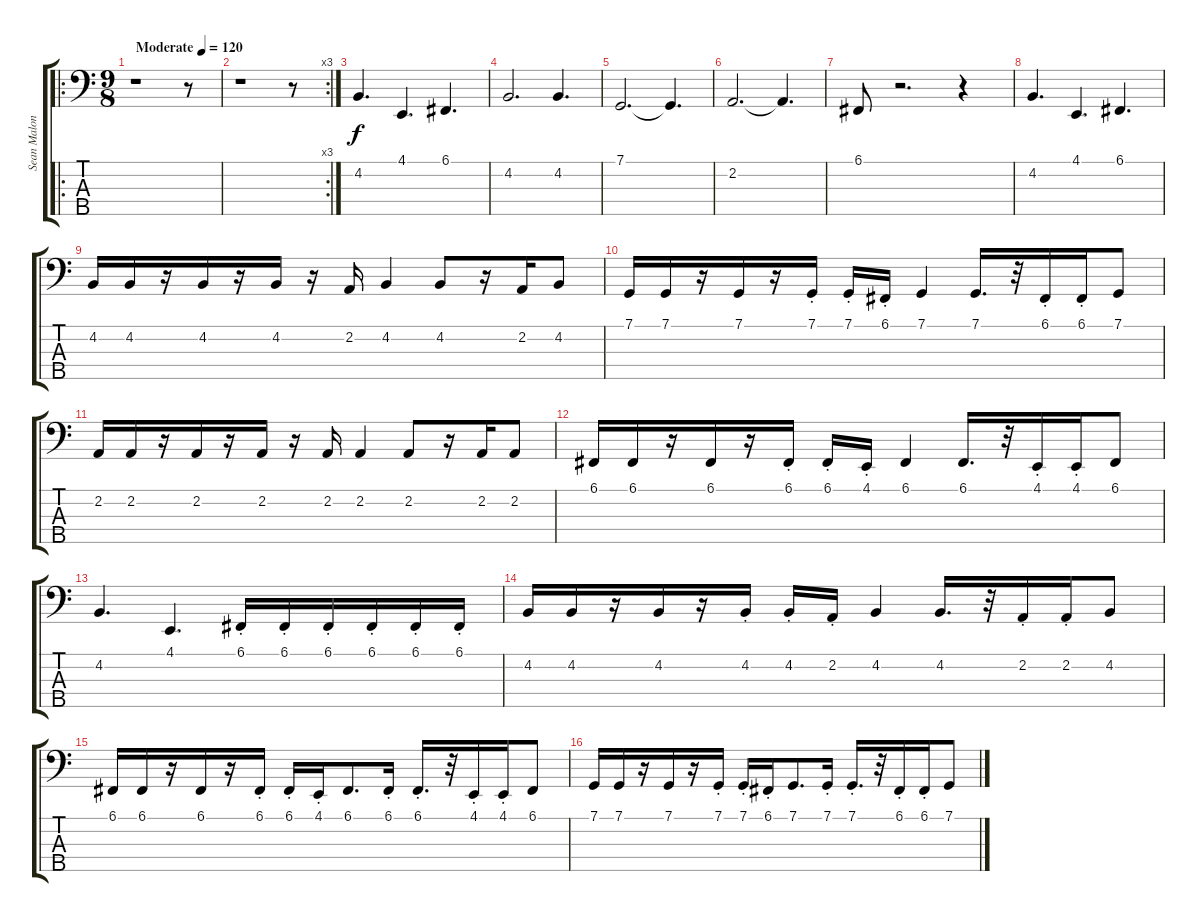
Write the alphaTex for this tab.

\track ("Sean Malone (Chapman stick melody)" "Sean Malon") {instrument electricbassfinger}
\staff {score tabs}
\tuning (C1 G1 D2 A1 E1) {hide}
\ro
\ts (9 8)
\tempo (120 "Moderate")
\tempo 92
\tempo (120 "Moderate")
\clef f4
\ks c
r.1{dy f instrument electricbassfinger} r.8 |
\rc 3
r.1 r.8 |
4.2.4{d} 4.1.4{d} 6.1.4{d} |
4.2.2{d} 4.2.4{d} |
7.1.2{d} 7.1{t}.4{d} |
2.2.2{d} 2.2{t}.4{d} |
6.1.8 r.2{d} r.4 |
4.2.4{d} 4.1.4{d} 6.1.4{d} |
4.2.16 4.2.16 r.16 4.2.16 r.16 4.2.16 r.16 2.2.16 4.2.4 4.2.8 r.16 2.2.16 4.2.8 |
7.1.16 7.1.16 r.16 7.1.16 r.16 7.1{st}.16 7.1{st}.16 6.1{st}.16 7.1.4 7.1.16{d} r.32 6.1{st}.16 6.1{st}.16 7.1.8 |
2.2.16 2.2.16 r.16 2.2.16 r.16 2.2.16 r.16 2.2.16 2.2.4 2.2.8 r.16 2.2.16 2.2.8 |
6.1.16 6.1.16 r.16 6.1.16 r.16 6.1{st}.16 6.1{st}.16 4.1{st}.16 6.1.4 6.1.16{d} r.32 4.1{st}.16 4.1{st}.16 6.1.8 |
4.2.4{d} 4.1.4{d} 6.1{st}.16 6.1{st}.16 6.1{st}.16 6.1{st}.16 6.1{st}.16 6.1{st}.16 |
4.2.16 4.2.16 r.16 4.2.16 r.16 4.2{st}.16 4.2{st}.16 2.2{st}.16 4.2.4 4.2.16{d} r.32 2.2{st}.16 2.2{st}.16 4.2.8 |
6.1.16 6.1.16 r.16 6.1.16 r.16 6.1{st}.16 6.1{st}.16 4.1{st}.16 6.1.8{d} 6.1{st}.16 6.1{st}.16{d} r.32 4.1{st}.16 4.1{st}.16 6.1.8 |
7.1.16 7.1.16 r.16 7.1.16 r.16 7.1{st}.16 7.1{st}.16 6.1{st}.16 7.1.8{d} 7.1{st}.16 7.1{st}.16{d} r.32 6.1{st}.16 6.1{st}.16 7.1.8
